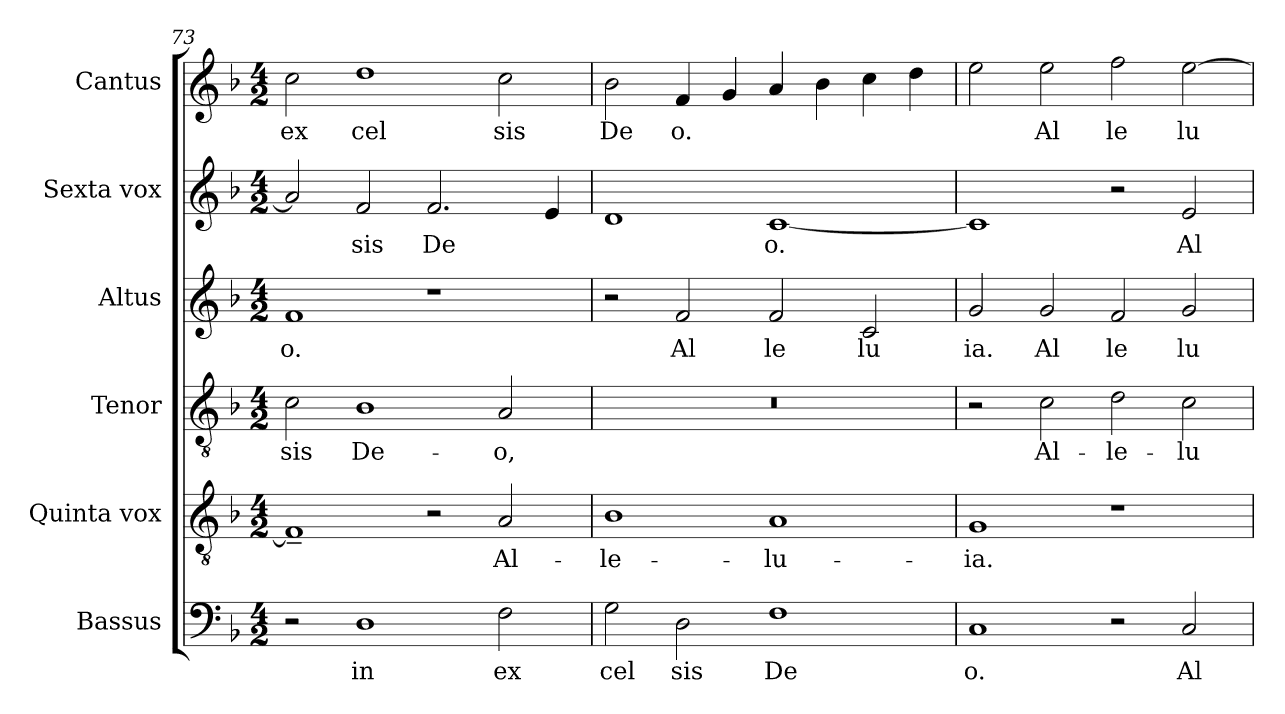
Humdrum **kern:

**kern	**text	**kern	**text	**kern	**text	**kern	**text	**kern	**text	**kern	**text
*part6	*part6	*part5	*part5	*part4	*part4	*part3	*part3	*part2	*part2	*part1	*part1
*staff6	*staff6	*staff5	*staff5	*staff4	*staff4	*staff3	*staff3	*staff2	*staff2	*staff1	*staff1
*I"Bassus	*	*I"Quinta vox	*	*I"Tenor	*	*I"Altus	*	*I"Sexta vox	*	*I"Cantus	*
!!LO:PB:g=z
*clefF4	*	*clefGv2	*	*clefGv2	*	*clefG2	*	*clefG2	*	*clefG2	*
*k[b-]	*	*k[b-]	*	*k[b-]	*	*k[b-]	*	*k[b-]	*	*k[b-]	*
*F:	*	*F:	*	*F:	*	*F:	*	*F:	*	*F:	*
*M4/2	*	*M4/2	*	*M4/2	*	*M4/2	*	*M4/2	*	*M4/2	*
=73	=73	=73	=73	=73	=73	=73	=73	=73	=73	=73	=73
!	!	!	!	!	!LO:LY:b:cj	!	!LO:LY:b:cj	!	!	!	!LO:LY:b:cj
2r	.	1F~<]	.	2c\	-sis	1f	o.	2a/]	.	2cc\	ex
!	!LO:LY:b:cj	!	!	!	!LO:LY:b:cj	!	!	!	!LO:LY:b:cj	!	!LO:LY:b:cj
1D	in	.	.	1B-	De-	.	.	2f/	sis	1dd	cel
!	!	!	!	!	!	!	!	!	!LO:LY:b	!	!
.	.	2r	.	.	.	1r	.	2.f/	De	.	.
!	!LO:LY:b:cj	!	!LO:LY:b:cj	!	!LO:LY:b:cj	!	!	!	!	!	!LO:LY:b:cj
2F\	ex	2A/	Al-	2A/	-o,	.	.	.	.	2cc\	sis
.	.	.	.	.	.	.	.	4e/	.	.	.
=74	=74	=74	=74	=74	=74	=74	=74	=74	=74	=74	=74
!	!LO:LY:b:cj	!	!LO:LY:b:cj	!	!	!	!	!	!	!	!LO:LY:b:cj
2G\	cel	1B-	-le-	0r	.	2r	.	1d	.	2b-\	De
!	!LO:LY:b:cj	!	!	!	!	!	!LO:LY:b:cj	!	!	!	!LO:LY:b:cj
2D\	sis	.	.	.	.	2f/	Al	.	.	4f/	o.
.	.	.	.	.	.	.	.	.	.	4g/	.
!	!LO:LY:b:cj	!	!LO:LY:b:cj	!	!	!	!LO:LY:b:cj	!	!LO:LY:b:cj	!	!
1F	De	1A	-lu-	.	.	2f/	le	[<1c	o.	4a/	.
.	.	.	.	.	.	.	.	.	.	4b-\	.
!	!	!	!	!	!	!	!LO:LY:b:cj	!	!	!	!
.	.	.	.	.	.	2c/	lu	.	.	4cc\	.
.	.	.	.	.	.	.	.	.	.	4dd\	.
=75	=75	=75	=75	=75	=75	=75	=75	=75	=75	=75	=75
!	!LO:LY:b:cj	!	!LO:LY:b:cj	!	!	!	!LO:LY:b:cj	!	!	!	!
1C	o.	1G	-ia.	2r	.	2g/	ia.	1c]	.	2ee\	.
!	!	!	!	!	!LO:LY:b:cj	!	!LO:LY:b:cj	!	!	!	!LO:LY:b:cj
.	.	.	.	2c\	Al-	2g/	Al	.	.	2ee\	Al
!	!	!	!	!	!LO:LY:b:cj	!	!LO:LY:b:cj	!	!	!	!LO:LY:b:cj
2r	.	1r	.	2d\	-le-	2f/	le	2r	.	2ff\	le
!	!LO:LY:b:cj	!	!	!	!LO:LY:b:cj	!	!LO:LY:b:cj	!	!LO:LY:b:cj	!	!LO:LY:b:cj
2C/	Al	.	.	2c\	-lu-	2g/	lu	2e/	Al	[>2ee\	lu
=	=	=	=	=	=	=	=	=	=	=	=
*-	*-	*-	*-	*-	*-	*-	*-	*-	*-	*-	*-
